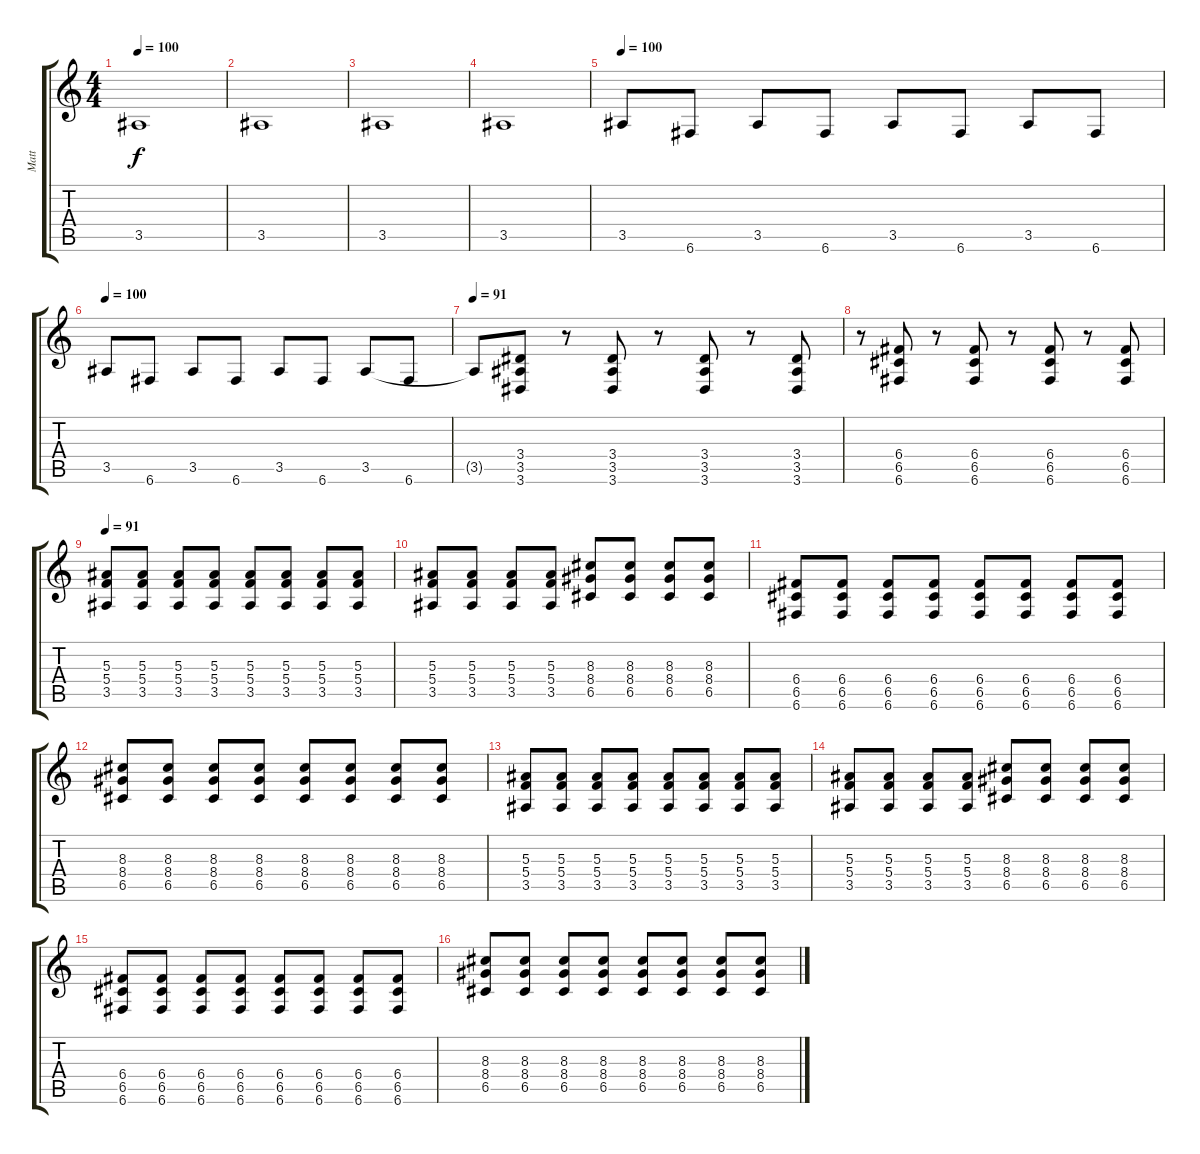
\track ("Matt" "Matt") {instrument overdrivenguitar}
\staff {score tabs}
\tuning (D4 A3 F3 C3 G2 C2) {hide}
\ts (4 4)
\tempo 100
\clef g2
\ks c
3.5.1{dy f} |
3.5.1 |
3.5.1 |
3.5.1 |
\tempo 100
3.5.8 6.6.8 3.5.8 6.6.8 3.5.8 6.6.8 3.5.8 6.6.8 |
\tempo 100
3.5.8 6.6.8 3.5.8 6.6.8 3.5.8 6.6.8 3.5.8 6.6.8 |
\tempo 91
3.5{t}.8 (3.4 3.5 3.6).8 r.8 (3.4 3.5 3.6).8 r.8 (3.4 3.5 3.6).8 r.8 (3.4 3.5 3.6).8 |
r.8 (6.4 6.5 6.6).8 r.8 (6.4 6.5 6.6).8 r.8 (6.4 6.5 6.6).8 r.8 (6.4 6.5 6.6).8 |
\tempo 91
(5.3 5.4 3.5).8 (5.3 5.4 3.5).8 (5.3 5.4 3.5).8 (5.3 5.4 3.5).8 (5.3 5.4 3.5).8 (5.3 5.4 3.5).8 (5.3 5.4 3.5).8 (5.3 5.4 3.5).8 |
(5.3 5.4 3.5).8 (5.3 5.4 3.5).8 (5.3 5.4 3.5).8 (5.3 5.4 3.5).8 (8.3 8.4 6.5).8 (8.3 8.4 6.5).8 (8.3 8.4 6.5).8 (8.3 8.4 6.5).8 |
(6.4 6.5 6.6).8 (6.4 6.5 6.6).8 (6.4 6.5 6.6).8 (6.4 6.5 6.6).8 (6.4 6.5 6.6).8 (6.4 6.5 6.6).8 (6.4 6.5 6.6).8 (6.4 6.5 6.6).8 |
(8.3 8.4 6.5).8 (8.3 8.4 6.5).8 (8.3 8.4 6.5).8 (8.3 8.4 6.5).8 (8.3 8.4 6.5).8 (8.3 8.4 6.5).8 (8.3 8.4 6.5).8 (8.3 8.4 6.5).8 |
(5.3 5.4 3.5).8 (5.3 5.4 3.5).8 (5.3 5.4 3.5).8 (5.3 5.4 3.5).8 (5.3 5.4 3.5).8 (5.3 5.4 3.5).8 (5.3 5.4 3.5).8 (5.3 5.4 3.5).8 |
(5.3 5.4 3.5).8 (5.3 5.4 3.5).8 (5.3 5.4 3.5).8 (5.3 5.4 3.5).8 (8.3 8.4 6.5).8 (8.3 8.4 6.5).8 (8.3 8.4 6.5).8 (8.3 8.4 6.5).8 |
(6.4 6.5 6.6).8 (6.4 6.5 6.6).8 (6.4 6.5 6.6).8 (6.4 6.5 6.6).8 (6.4 6.5 6.6).8 (6.4 6.5 6.6).8 (6.4 6.5 6.6).8 (6.4 6.5 6.6).8 |
(8.3 8.4 6.5).8 (8.3 8.4 6.5).8 (8.3 8.4 6.5).8 (8.3 8.4 6.5).8 (8.3 8.4 6.5).8 (8.3 8.4 6.5).8 (8.3 8.4 6.5).8 (8.3 8.4 6.5).8
